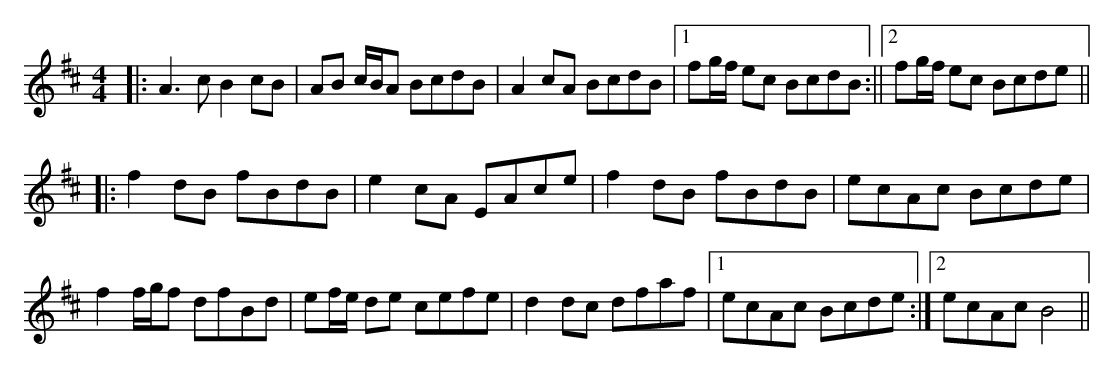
X:1
M:4/4
K:Amix
|:A3 c B2 cB|AB c/B/A BcdB|A2 cA BcdB|1 fg/f/ ec BcdB:||2fg/f/ ec Bcde||
|:f2 dB fBdB|e2 cA EAce|f2 dB fBdB|ecAc Bcde|
f2 f/g/f dfBd|ef/e/ de cefe|d2 dc dfaf|1 ecAc Bcde:|2 ecAc B4||
